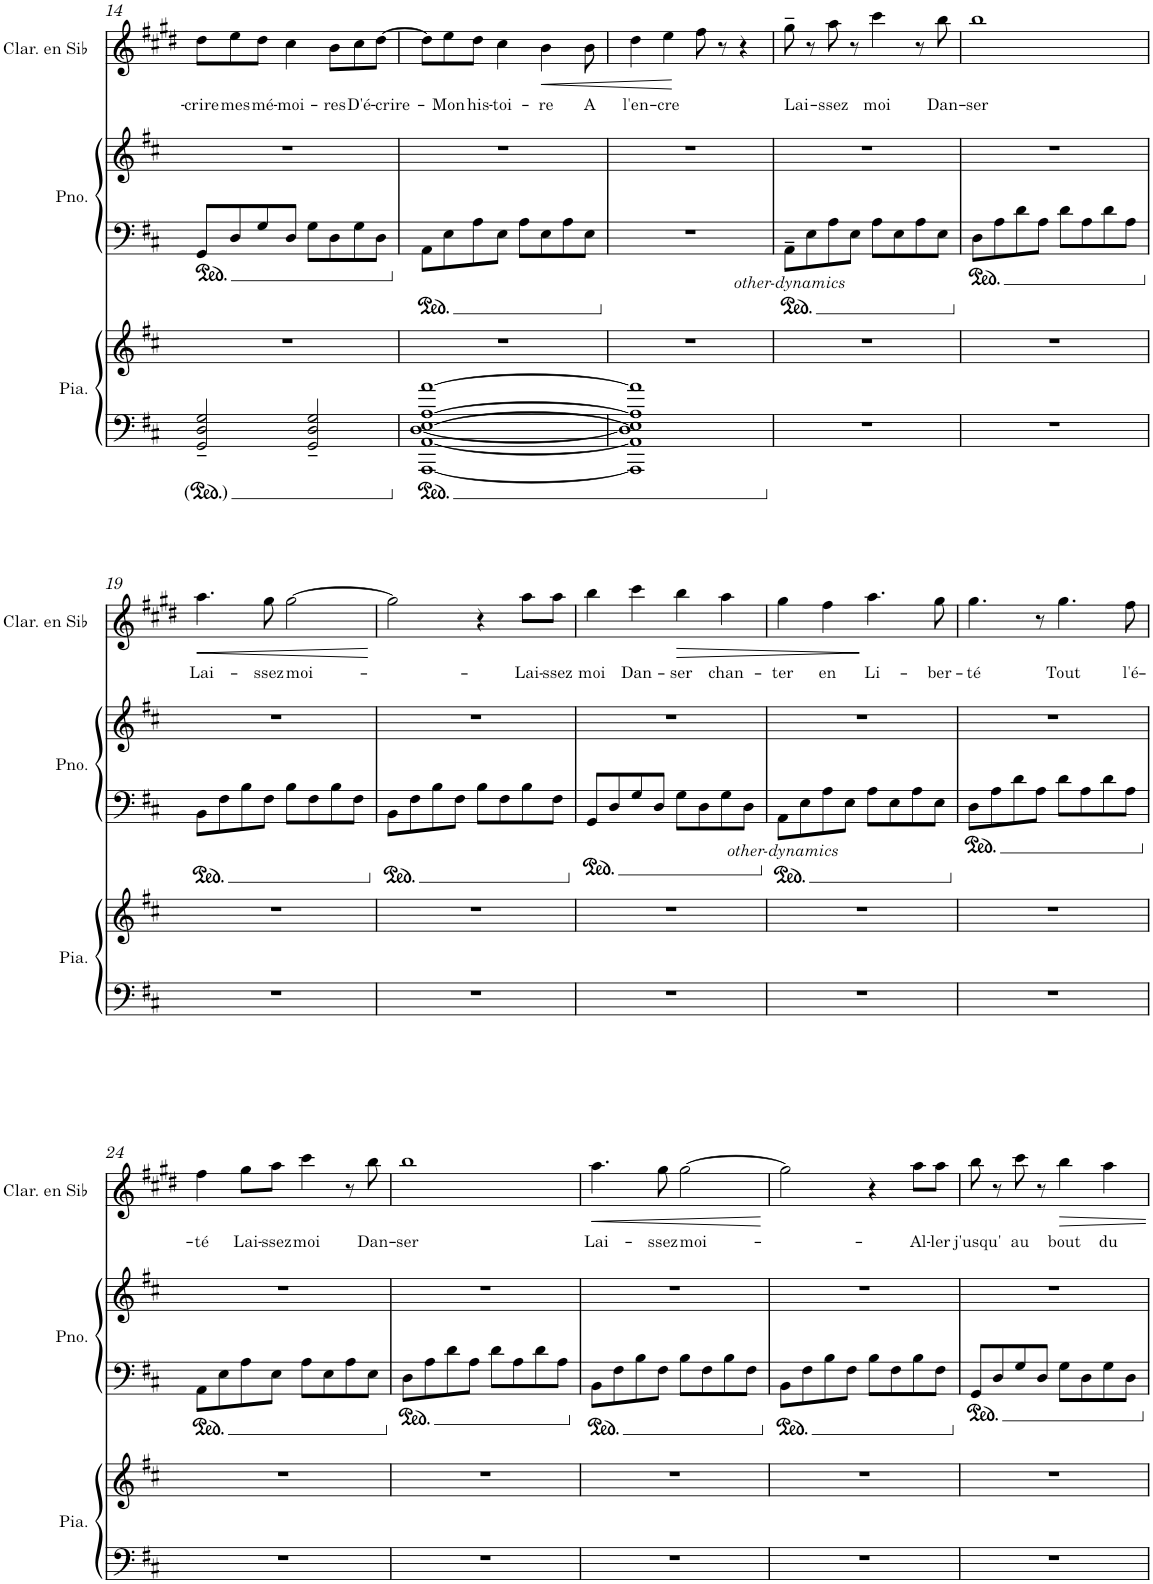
**kern	**kern	**kern	**kern	**dynam	**kern	**text	**dynam
*part3	*part3	*part2	*part2	*part2	*part1	*part1	*part1
*staff5	*staff4	*staff3	*staff2	*staff2/3	*staff1	*staff1	*staff1
*I"Piano	*	*I"Piano	*	*	*I"Clarinette en Sib	*	*
*I'Pia.	*	*I'Pno.	*	*	*I'Clar. en Sib	*	*
!!LO:PB:g=z
*clefF4	*clefG2	*clefF4	*clefG2	*	*clefG2	*	*
*	*	*	*	*	*Trd1c2	*	*
*k[f#c#]	*k[f#c#]	*k[f#c#]	*k[f#c#]	*	*k[f#c#g#d#]	*	*
*M4/4	*M4/4	*M4/4	*M4/4	*	*M4/4	*	*
=14	=14	=14	=14	=14	=14	=14	=14
!	!	!	!	!	!	!LO:LY:b	!
2GG/~ 2D/~ 2G/~	1r	8GG/L	1r	.	8dd#\L	-crire	.
!	!	!	!	!	!	!LO:LY:b	!
.	.	8D/	.	.	8ee\	mes	.
!	!	!	!	!	!	!LO:LY:b	!
.	.	8G/	.	.	8dd#\J	mé-	.
!	!	!	!	!	!	!LO:LY:b	!
.	.	8D/J	.	.	4cc#\	-moi-	.
2GG/~ 2D/~ 2G/~	.	8G\L	.	.	.	.	.
!	!	!	!	!	!	!LO:LY:b	!
.	.	8D\	.	.	8b\L	-res	.
!	!	!	!	!	!	!LO:LY:b	!
.	.	8G\	.	.	8cc#\	D'é-	.
!	!	!	!	!	!	!LO:LY:b	!
.	.	8D\J	.	.	[8dd#\J	-crire-	.
=15	=15	=15	=15	=15	=15	=15	=15
[1AAA [1AA [1D [1E [1A [1a	1r	8AA\L	1r	.	8dd#\L]	.	.
!	!	!	!	!	!	!LO:LY:b	!
.	.	8E\	.	.	8ee\	Mon	.
!	!	!	!	!	!	!LO:LY:b	!
.	.	8A\	.	.	8dd#\J	his-	.
!	!	!	!	!	!	!LO:LY:b	!
.	.	8E\J	.	.	4cc#\	-toi-	.
.	.	8A\L	.	.	.	.	.
!	!	!	!	!	!	!LO:LY:b	!LO:HP:b
.	.	8E\	.	.	4b\	-re	<
.	.	8A\	.	.	.	.	.
!	!	!	!	!	!	!LO:LY:b	!
.	.	8E\J	.	.	8b\	A	.
=16	=16	=16	=16	=16	=16	=16	=16
!	!	!	!	!	!	!LO:LY:b	!
1AAA] 1AA] 1D] 1E] 1A] 1a]	1r	1r	1r	.	4dd#\	l'en-	.
!	!	!	!	!	!	!LO:LY:b	!
.	.	.	.	.	4ee\	-cre	.
.	.	.	.	.	8ff#\	.	[
.	.	.	.	.	8r	.	.
.	.	.	.	.	4r	.	.
=17	=17	=17	=17	=17	=17	=17	=17
!	!	!	!	!LO:DY:b=2	!	!LO:LY:b	!
1r	1r	8AA~\L	1r	other-dynamics	8gg#~\	Lai-	.
.	.	8E\	.	.	8r	.	.
!	!	!	!	!	!	!LO:LY:b	!
.	.	8A\	.	.	8aa\	-ssez	.
.	.	8E\J	.	.	8r	.	.
!	!	!	!	!	!	!LO:LY:b	!
.	.	8A\L	.	.	4ccc#\	moi	.
.	.	8E\	.	.	.	.	.
.	.	8A\	.	.	8r	.	.
!	!	!	!	!	!	!LO:LY:b	!
.	.	8E\J	.	.	8bb\	Dan-	.
=18	=18	=18	=18	=18	=18	=18	=18
!	!	!	!	!	!	!LO:LY:b	!
1r	1r	8D\L	1r	.	1bb	-ser	.
.	.	8A\	.	.	.	.	.
.	.	8d\	.	.	.	.	.
.	.	8A\J	.	.	.	.	.
.	.	8d\L	.	.	.	.	.
.	.	8A\	.	.	.	.	.
.	.	8d\	.	.	.	.	.
.	.	8A\J	.	.	.	.	.
!!LO:LB:g=z
=19	=19	=19	=19	=19	=19	=19	=19
!	!	!	!	!	!	!LO:LY:b	!LO:HP:b
1r	1r	8BB\L	1r	.	4.aa\	Lai-	<
.	.	8F#\	.	.	.	.	.
.	.	8B\	.	.	.	.	.
!	!	!	!	!	!	!LO:LY:b	!
.	.	8F#\J	.	.	8gg#\	-ssez	.
!	!	!	!	!	!	!LO:LY:b	!
.	.	8B\L	.	.	[2gg#\	moi-	.
.	.	8F#\	.	.	.	.	.
.	.	8B\	.	.	.	.	.
.	.	8F#\J	.	.	.	.	.
.	.	.	.	.	.	.	[
=20	=20	=20	=20	=20	=20	=20	=20
1r	1r	8BB\L	1r	.	2gg#\]	.	.
.	.	8F#\	.	.	.	.	.
.	.	8B\	.	.	.	.	.
.	.	8F#\J	.	.	.	.	.
.	.	8B\L	.	.	4r	.	.
.	.	8F#\	.	.	.	.	.
!	!	!	!	!	!	!LO:LY:b	!
.	.	8B\	.	.	8aa\L	Lai-	.
!	!	!	!	!	!	!LO:LY:b	!
.	.	8F#\J	.	.	8aa\J	-ssez	.
=21	=21	=21	=21	=21	=21	=21	=21
!	!	!	!	!	!	!LO:LY:b	!
1r	1r	8GG/L	1r	.	4bb\	moi	.
.	.	8D/	.	.	.	.	.
!	!	!	!	!	!	!LO:LY:b	!
.	.	8G/	.	.	4ccc#\	Dan-	.
.	.	8D/J	.	.	.	.	.
!	!	!	!	!	!	!LO:LY:b	!LO:HP:b
.	.	8G\L	.	.	4bb\	-ser	>
.	.	8D\	.	.	.	.	.
!	!	!	!	!	!	!LO:LY:b	!
.	.	8G\	.	.	4aa\	chan-	.
.	.	8D\J	.	.	.	.	.
=22	=22	=22	=22	=22	=22	=22	=22
!	!	!	!	!LO:DY:b=2	!	!LO:LY:b	!
1r	1r	8AA\L	1r	other-dynamics	4gg#\	-ter	.
.	.	8E\	.	.	.	.	.
!	!	!	!	!	!	!LO:LY:b	!
.	.	8A\	.	.	4ff#\	en	.
.	.	8E\J	.	.	.	.	.
!	!	!	!	!	!	!LO:LY:b	!
.	.	8A\L	.	.	4.aa\	Li-	]
.	.	8E\	.	.	.	.	.
.	.	8A\	.	.	.	.	.
!	!	!	!	!	!	!LO:LY:b	!
.	.	8E\J	.	.	8gg#\	-ber-	.
=23	=23	=23	=23	=23	=23	=23	=23
!	!	!	!	!	!	!LO:LY:b	!
1r	1r	8D\L	1r	.	4.gg#\	-té	.
.	.	8A\	.	.	.	.	.
.	.	8d\	.	.	.	.	.
.	.	8A\J	.	.	8r	.	.
!	!	!	!	!	!	!LO:LY:b	!
.	.	8d\L	.	.	4.gg#\	Tout	.
.	.	8A\	.	.	.	.	.
.	.	8d\	.	.	.	.	.
!	!	!	!	!	!	!LO:LY:b	!
.	.	8A\J	.	.	8ff#\	l'é-	.
!!LO:LB:g=z
=24	=24	=24	=24	=24	=24	=24	=24
!	!	!	!	!	!	!LO:LY:b	!
1r	1r	8AA\L	1r	.	4ff#\	-té	.
.	.	8E\	.	.	.	.	.
!	!	!	!	!	!	!LO:LY:b	!
.	.	8A\	.	.	8gg#\L	Lai-	.
!	!	!	!	!	!	!LO:LY:b	!
.	.	8E\J	.	.	8aa\J	-ssez	.
!	!	!	!	!	!	!LO:LY:b	!
.	.	8A\L	.	.	4ccc#\	moi	.
.	.	8E\	.	.	.	.	.
.	.	8A\	.	.	8r	.	.
!	!	!	!	!	!	!LO:LY:b	!
.	.	8E\J	.	.	8bb\	Dan-	.
=25	=25	=25	=25	=25	=25	=25	=25
!	!	!	!	!	!	!LO:LY:b	!
1r	1r	8D\L	1r	.	1bb	-ser	.
.	.	8A\	.	.	.	.	.
.	.	8d\	.	.	.	.	.
.	.	8A\J	.	.	.	.	.
.	.	8d\L	.	.	.	.	.
.	.	8A\	.	.	.	.	.
.	.	8d\	.	.	.	.	.
.	.	8A\J	.	.	.	.	.
=26	=26	=26	=26	=26	=26	=26	=26
!	!	!	!	!	!	!LO:LY:b	!LO:HP:b
1r	1r	8BB\L	1r	.	4.aa\	Lai-	<
.	.	8F#\	.	.	.	.	.
.	.	8B\	.	.	.	.	.
!	!	!	!	!	!	!LO:LY:b	!
.	.	8F#\J	.	.	8gg#\	-ssez	.
!	!	!	!	!	!	!LO:LY:b	!
.	.	8B\L	.	.	[2gg#\	moi-	.
.	.	8F#\	.	.	.	.	.
.	.	8B\	.	.	.	.	.
.	.	8F#\J	.	.	.	.	.
.	.	.	.	.	.	.	[
=27	=27	=27	=27	=27	=27	=27	=27
1r	1r	8BB\L	1r	.	2gg#\]	.	.
.	.	8F#\	.	.	.	.	.
.	.	8B\	.	.	.	.	.
.	.	8F#\J	.	.	.	.	.
.	.	8B\L	.	.	4r	.	.
.	.	8F#\	.	.	.	.	.
!	!	!	!	!	!	!LO:LY:b	!
.	.	8B\	.	.	8aa\L	Al-	.
!	!	!	!	!	!	!LO:LY:b	!
.	.	8F#\J	.	.	8aa\J	-ler	.
=28	=28	=28	=28	=28	=28	=28	=28
!	!	!	!	!	!	!LO:LY:b	!
1r	1r	8GG/L	1r	.	8bb\	j'usqu'	.
.	.	8D/	.	.	8r	.	.
!	!	!	!	!	!	!LO:LY:b	!
.	.	8G/	.	.	8ccc#\	au	.
.	.	8D/J	.	.	8r	.	.
!	!	!	!	!	!	!LO:LY:b	!
.	.	8G\L	.	.	4bb\	bout	.
.	.	8D\	.	.	.	.	.
!	!	!	!	!	!	!LO:LY:b	!
.	.	8G\	.	.	4aa\	du	.
.	.	8D\J	.	.	.	.	.
=	=	=	=	=	=	=	=
*-	*-	*-	*-	*-	*-	*-	*-
